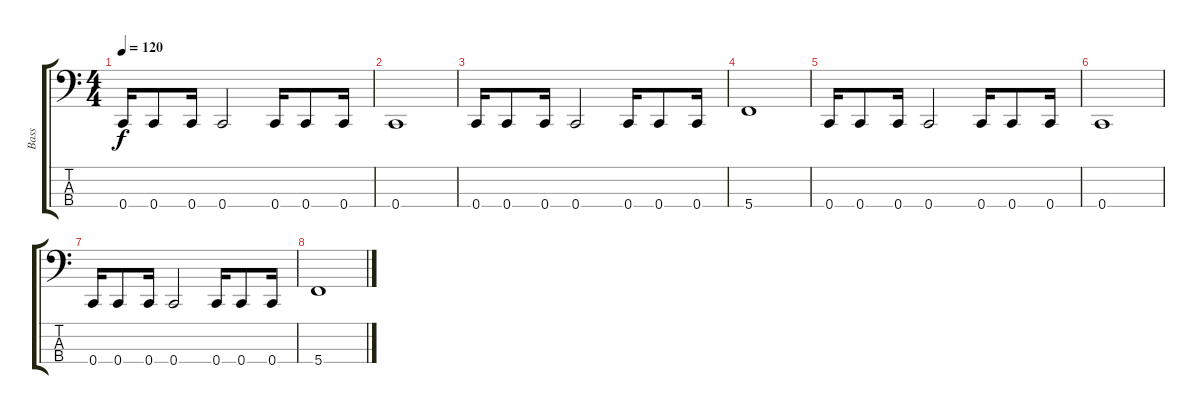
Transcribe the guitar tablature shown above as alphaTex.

\track ("Bass" "Bass") {instrument electricbassfinger}
\staff {score tabs}
\tuning (Eb2 Bb1 F1 C1) {hide}
\ts (4 4)
\tempo 120
\clef f4
\ks c
0.4.16{dy f} 0.4.8 0.4.16 0.4.2 0.4.16 0.4.8 0.4.16 |
0.4.1 |
0.4.16 0.4.8 0.4.16 0.4.2 0.4.16 0.4.8 0.4.16 |
5.4.1 |
0.4.16 0.4.8 0.4.16 0.4.2 0.4.16 0.4.8 0.4.16 |
0.4.1 |
0.4.16 0.4.8 0.4.16 0.4.2 0.4.16 0.4.8 0.4.16 |
5.4.1
